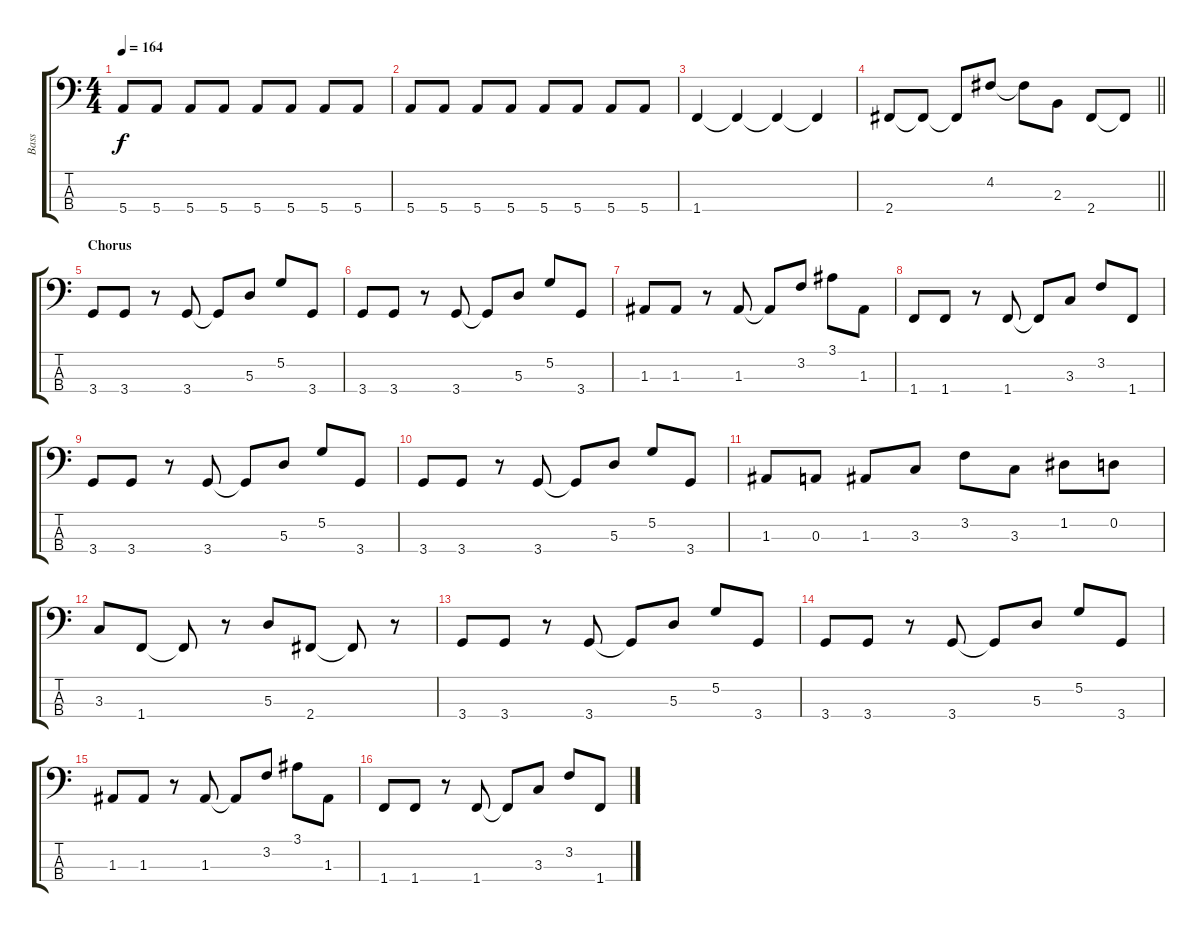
\track ("Bass" "Bass") {instrument electricbassfinger}
\staff {score tabs}
\tuning (G2 D2 A1 E1) {hide}
\ts (4 4)
\tempo 164
\clef f4
\ks c
5.4.8{dy f} 5.4.8 5.4.8 5.4.8 5.4.8 5.4.8 5.4.8 5.4.8 |
5.4.8 5.4.8 5.4.8 5.4.8 5.4.8 5.4.8 5.4.8 5.4.8 |
1.4.4 1.4{t}.4 1.4{t}.4 1.4{t}.4 |
\barLineRight lightlight
2.4.8 2.4{t}.8 2.4{t}.8 4.2.8 4.2{t}.8 2.3.8 2.4.8 2.4{t}.8 |
\section ("" "Chorus")
3.4.8 3.4.8 r.8 3.4.8 3.4{t}.8 5.3.8 5.2.8 3.4.8 |
3.4.8 3.4.8 r.8 3.4.8 3.4{t}.8 5.3.8 5.2.8 3.4.8 |
1.3.8 1.3.8 r.8 1.3.8 1.3{t}.8 3.2.8 3.1.8 1.3.8 |
1.4.8 1.4.8 r.8 1.4.8 1.4{t}.8 3.3.8 3.2.8 1.4.8 |
3.4.8 3.4.8 r.8 3.4.8 3.4{t}.8 5.3.8 5.2.8 3.4.8 |
3.4.8 3.4.8 r.8 3.4.8 3.4{t}.8 5.3.8 5.2.8 3.4.8 |
1.3.8 0.3.8 1.3.8 3.3.8 3.2.8 3.3.8 1.2.8 0.2.8 |
3.3.8 1.4.8 1.4{t}.8 r.8 5.3.8 2.4.8 2.4{t}.8 r.8 |
3.4.8 3.4.8 r.8 3.4.8 3.4{t}.8 5.3.8 5.2.8 3.4.8 |
3.4.8 3.4.8 r.8 3.4.8 3.4{t}.8 5.3.8 5.2.8 3.4.8 |
1.3.8 1.3.8 r.8 1.3.8 1.3{t}.8 3.2.8 3.1.8 1.3.8 |
1.4.8 1.4.8 r.8 1.4.8 1.4{t}.8 3.3.8 3.2.8 1.4.8
